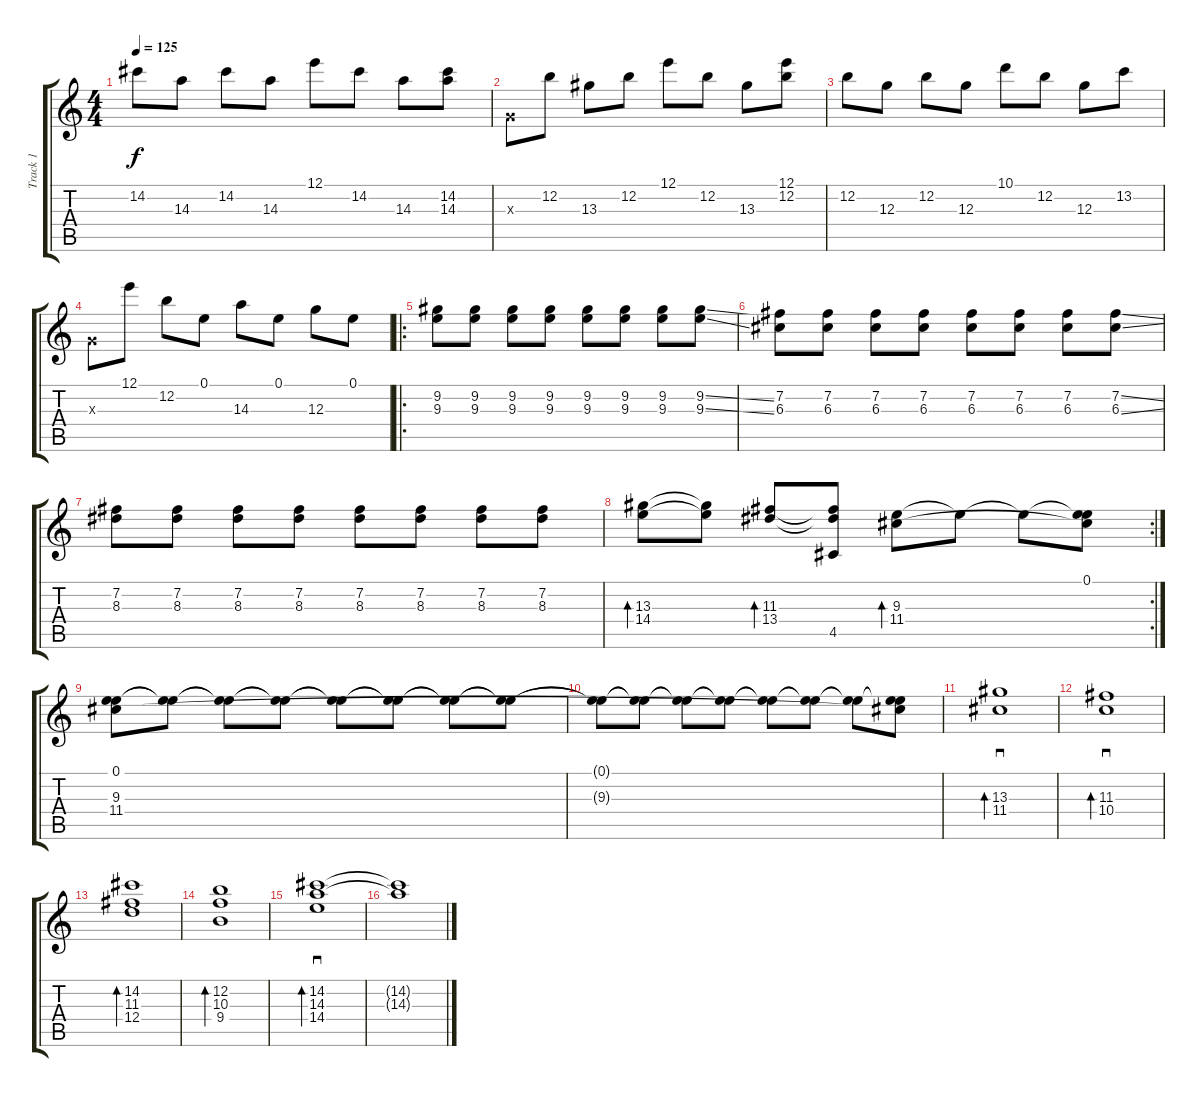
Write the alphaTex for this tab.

\track ("Track 1" "Track 1") {instrument electricguitarjazz}
\staff {score tabs}
\tuning (E4 B3 G3 D3 A2 E2) {hide}
\ts (4 4)
\tempo 125
\clef g2
\ks c
14.2.8{dy f} 14.3.8 14.2.8 14.3.8 12.1.8 14.2.8 14.3.8 (14.2 14.3).8 |
0.3{x}.8 12.2.8 13.3.8 12.2.8 12.1.8 12.2.8 13.3.8 (12.1 12.2).8 |
12.2.8 12.3.8 12.2.8 12.3.8 10.1.8 12.2.8 12.3.8 13.2.8 |
0.3{x}.8 12.1.8 12.2.8 0.1.8 14.3.8 0.1.8 12.3.8 0.1.8 |
\ro
(9.2 9.3).8 (9.2 9.3).8 (9.2 9.3).8 (9.2 9.3).8 (9.2 9.3).8 (9.2 9.3).8 (9.2 9.3).8 (9.2{ss} 9.3{ss}).8 |
(7.2 6.3).8 (7.2 6.3).8 (7.2 6.3).8 (7.2 6.3).8 (7.2 6.3).8 (7.2 6.3).8 (7.2 6.3).8 (7.2{ss} 6.3{ss}).8 |
(7.2 8.3).8 (7.2 8.3).8 (7.2 8.3).8 (7.2 8.3).8 (7.2 8.3).8 (7.2 8.3).8 (7.2 8.3).8 (7.2 8.3).8 |
\rc 2
(13.3 14.4).8{bd 240} (13.3{t} 14.4{t}).8 (11.3 13.4).8{bd 240} (11.3{t} 13.4{t} 4.5).8 (9.3 11.4).8{bd 240} 9.3{t}.8 9.3{t}.8 (0.1 9.3{t} 11.4{t}).8 |
(0.1 9.3 11.4).8 (0.1{t} 9.3{t}).8 (0.1{t} 9.3{t}).8 (0.1{t} 9.3{t}).8 (0.1{t} 9.3{t}).8 (0.1{t} 9.3{t}).8 (0.1{t} 9.3{t}).8 (0.1{t} 9.3{t}).8 |
(0.1{t} 9.3{t}).8 (0.1{t} 9.3{t}).8 (0.1{t} 9.3{t}).8 (0.1{t} 9.3{t}).8 (0.1{t} 9.3{t}).8 (0.1{t} 9.3{t}).8 (0.1{t} 9.3{t}).8 (0.1{t} 9.3{t} 11.4{t}).8 |
(13.3 11.4).1{sd bd 240} |
(11.3 10.4).1{sd bd 240} |
(14.2 11.3 12.4).1{bd 240} |
(12.2 10.3 9.4).1{bd 240} |
(14.2 14.3 14.4).1{sd bd 240} |
(14.2{t} 14.3{t}).1
